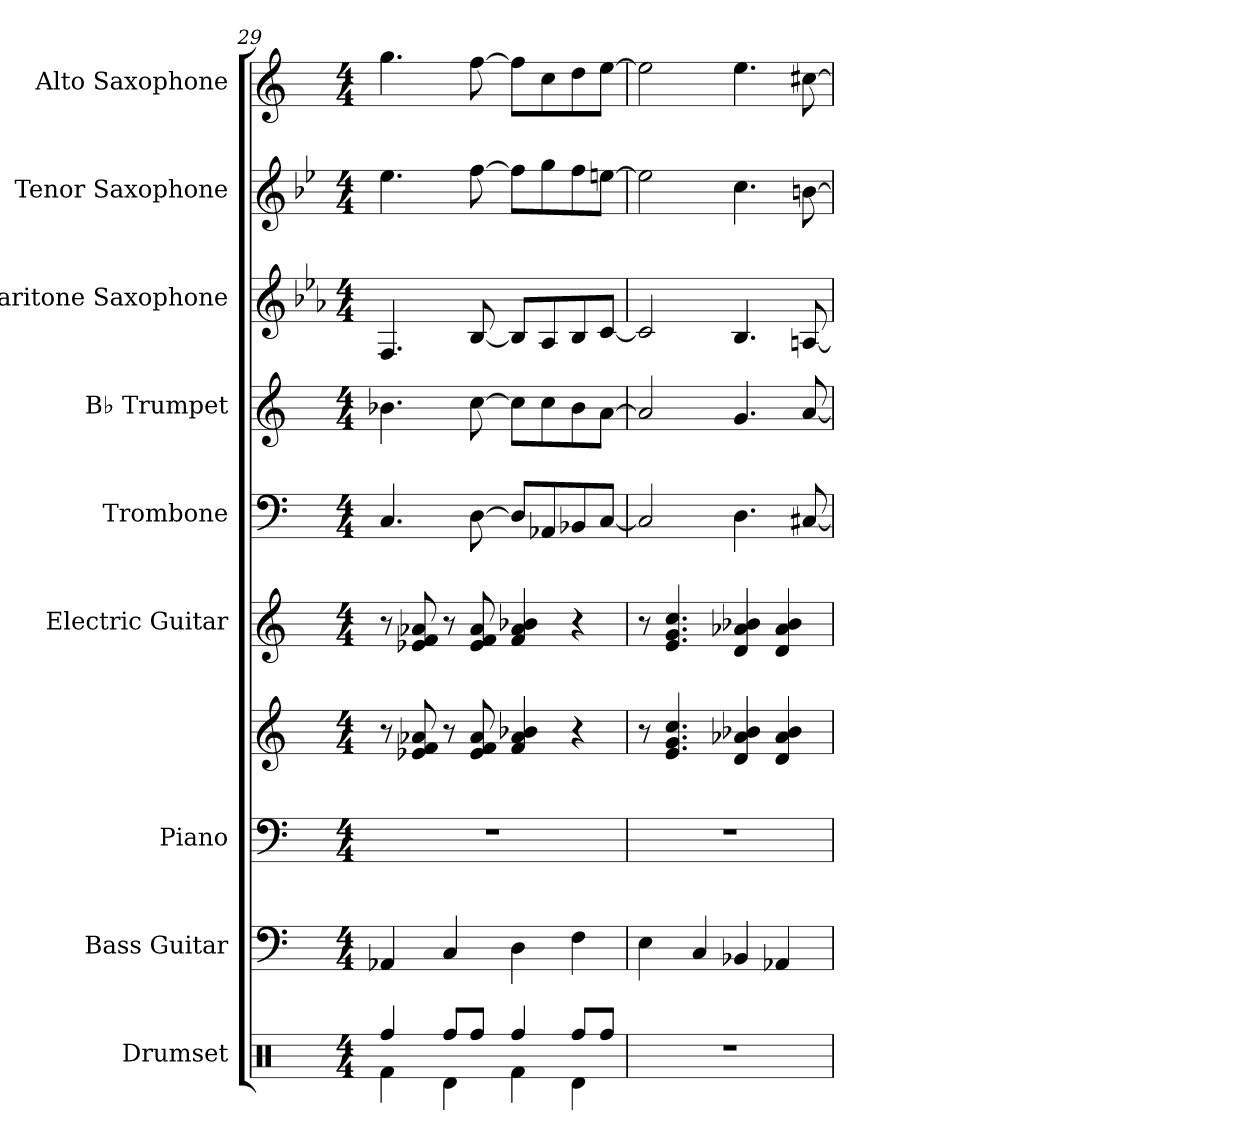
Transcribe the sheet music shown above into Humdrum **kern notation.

**kern	**kern	**kern	**kern	**kern	**kern	**kern	**kern	**kern	**kern
*part9	*part8	*part7	*part7	*part6	*part5	*part4	*part3	*part2	*part1
*staff10	*staff9	*staff8	*staff7	*staff6	*staff5	*staff4	*staff3	*staff2	*staff1
*I"Drumset	*I"Bass Guitar	*I"Piano	*	*I"Electric Guitar	*I"Trombone	*I"B♭ Trumpet	*I"Baritone Saxophone	*I"Tenor Saxophone	*I"Alto Saxophone
*I'D. Set	*I'B. Guit.	*I'Pno.	*	*I'El. Guit.	*I'Tbn.	*I'B♭ Tpt.	*I'Bar. Sax.	*I'T. Sax.	*I'A. Sax.
*clefX	*clefF4	*clefF4	*clefG2	*clefG2	*clefF4	*clefG2	*clefG2	*clefG2	*clefG2
*	*ITrd7c12	*	*	*	*	*ITrd1c2	*ITrd12c21	*ITrd8c14	*ITrd5c9
*k[]	*k[]	*k[]	*k[]	*k[]	*k[]	*k[b-e-]	*k[b-e-a-]	*k[b-e-]	*k[b-e-a-]
*M4/4	*M4/4	*M4/4	*M4/4	*M4/4	*M4/4	*M4/4	*M4/4	*M4/4	*M4/4
=29	=29	=29	=29	=29	=29	=29	=29	=29	=29
*^	*	*	*	*	*	*	*	*	*
4Rff/	4Rf\	4AAA-X/	1r	8r	8r	4.C/	4.a-X\	4.FF/	4.e-\	4.b-\
.	.	.	.	8e-X/ 8f/ 8a-X/	8e-X/ 8f/ 8a-X/	.	.	.	.	.
8Rff/L	4Rd\	4CC/	.	8r	8r	.	.	.	.	.
8Rff/J	.	.	.	8e-/ 8f/ 8a-/	8e-/ 8f/ 8a-/	[8D\	[8b-\	[8BB-/	[8f\	[8a-\
4Rff/	4Rf\	4DD\	.	4f/ 4a-/ 4b-X/	4f/ 4a-/ 4b-X/	8D/L]	8b-\L]	8BB-/L]	8f\L]	8a-\L]
.	.	.	.	.	.	8AA-X/	8b-\	8AA-/	8g\	8e-\
8Rff/L	4Rd\	4FF\	.	4r	4r	8BB-X/	8a-\	8BB-/	8f\	8f\
8Rff/J	.	.	.	.	.	[8C/J	[8g\J	[8C/J	[8en\J	[8g\J
*v	*v	*	*	*	*	*	*	*	*	*
!!LO:PB:g=z
=30	=30	=30	=30	=30	=30	=30	=30	=30	=30
1r	4EE\	1r	8r	8r	2C/]	2g/]	2C/]	2e\]	2g\]
.	.	.	4.e/ 4.g/ 4.cc/	4.e/ 4.g/ 4.cc/	.	.	.	.	.
.	4CC/	.	.	.	.	.	.	.	.
.	4BBB-X/	.	4d/ 4a-X/ 4b-X/	4d/ 4a-X/ 4b-X/	4.D\	4.f/	4.BB-/	4.c\	4.g\
.	4AAA-X/	.	4d/ 4a-/ 4b-/	4d/ 4a-/ 4b-/	.	.	.	.	.
.	.	.	.	.	[8C#X/	[8g/	[8AAn/	[8Bn\	[8en\
=	=	=	=	=	=	=	=	=	=
*-	*-	*-	*-	*-	*-	*-	*-	*-	*-
